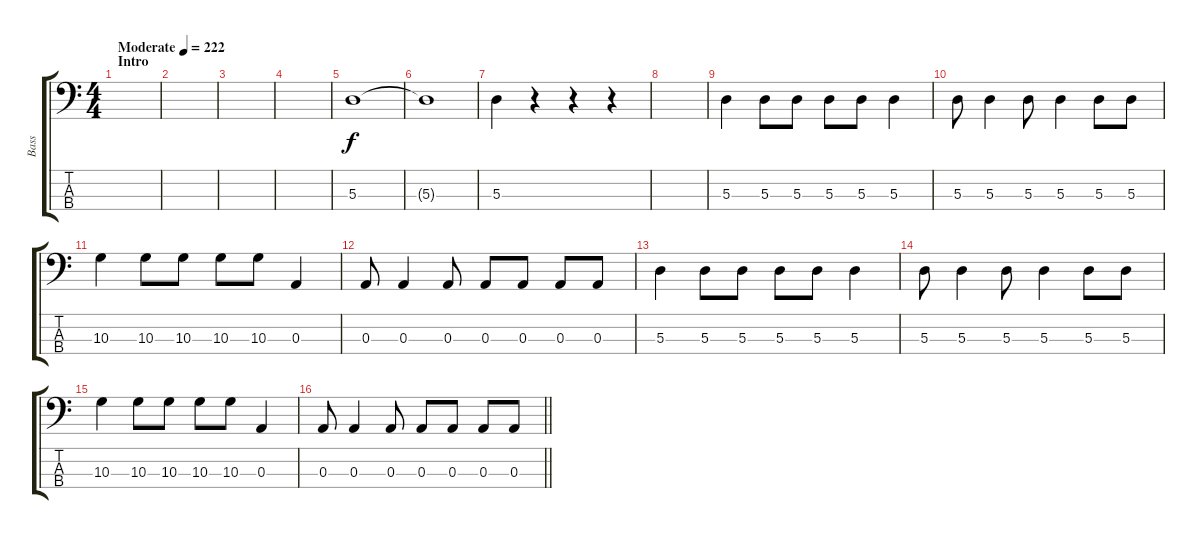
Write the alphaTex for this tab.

\track ("Bass" "Bass") {instrument electricbasspick}
\staff {score tabs}
\tuning (G2 D2 A1 E1) {hide}
\ts (4 4)
\section ("" "Intro")
\tempo (222 "Moderate")
\clef f4
\ks c
|
|
|
|
5.3.1 |
5.3{t}.1 |
5.3.4 r.4 r.4 r.4 |
|
5.3.4 5.3.8 5.3.8 5.3.8 5.3.8 5.3.4 |
5.3.8 5.3.4 5.3.8 5.3.4 5.3.8 5.3.8 |
10.3.4 10.3.8 10.3.8 10.3.8 10.3.8 0.3.4 |
0.3.8 0.3.4 0.3.8 0.3.8 0.3.8 0.3.8 0.3.8 |
5.3.4 5.3.8 5.3.8 5.3.8 5.3.8 5.3.4 |
5.3.8 5.3.4 5.3.8 5.3.4 5.3.8 5.3.8 |
10.3.4 10.3.8 10.3.8 10.3.8 10.3.8 0.3.4 |
\barLineRight lightlight
0.3.8 0.3.4 0.3.8 0.3.8 0.3.8 0.3.8 0.3.8
